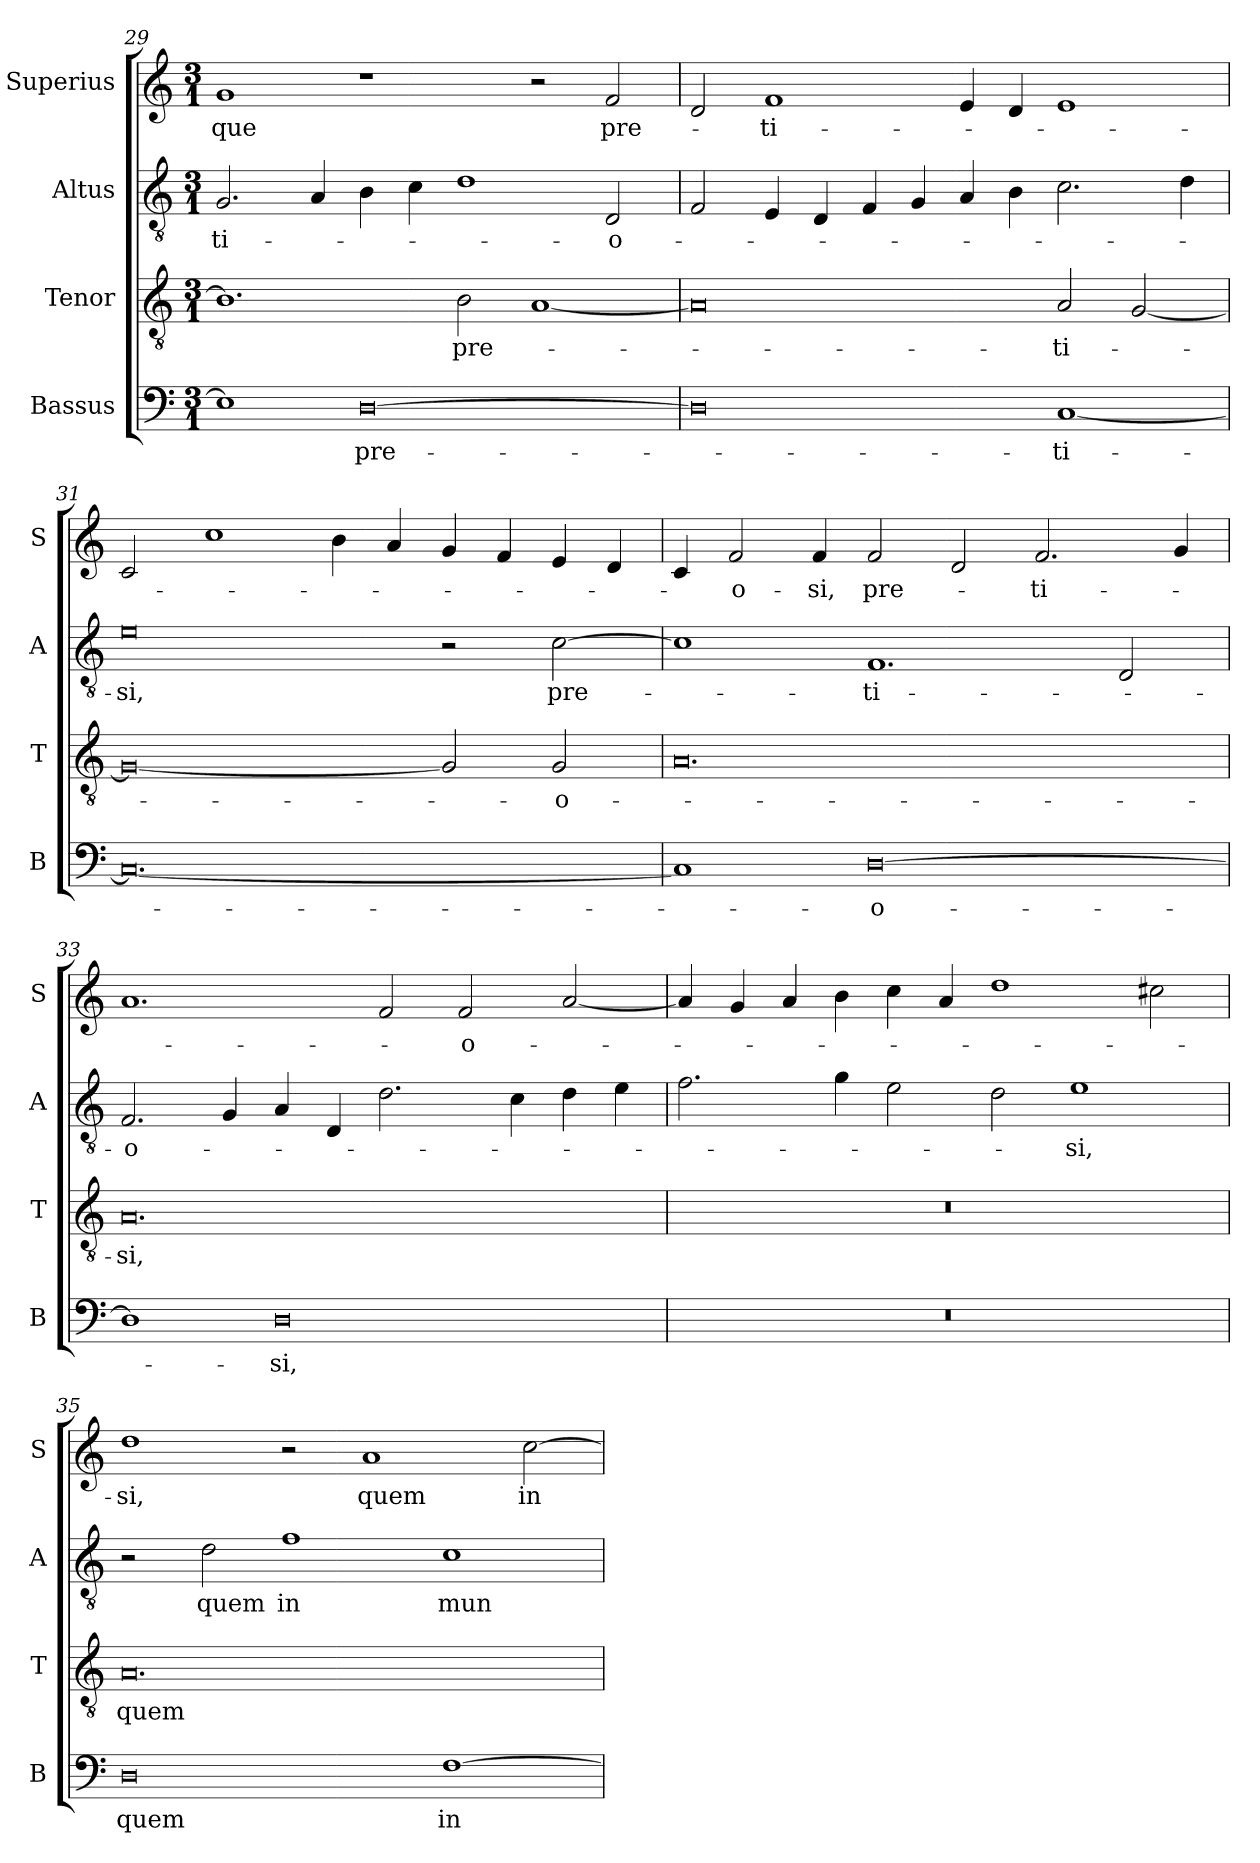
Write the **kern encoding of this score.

**kern	**text	**kern	**text	**kern	**text	**kern	**text
*part4	*part4	*part3	*part3	*part2	*part2	*part1	*part1
*staff4	*staff4	*staff3	*staff3	*staff2	*staff2	*staff1	*staff1
*I"Bassus	*	*I"Tenor	*	*I"Altus	*	*I"Superius	*
*I'B	*	*I'T	*	*I'A	*	*I'S	*
*clefF4	*	*clefGv2	*	*clefGv2	*	*clefG2	*
*k[]	*	*k[]	*	*k[]	*	*k[]	*
*M3/1	*	*M3/1	*	*M3/1	*	*M3/1	*
=29	=29	=29	=29	=29	=29	=29	=29
1E]	.	1.B]	.	2.G	-ti-	1g	-que
.	.	.	.	4A	.	.	.
[0D	pre-	.	.	4B	.	1r	.
.	.	.	.	4c	.	.	.
.	.	2B	pre-	1d	.	.	.
.	.	[1A	.	.	.	2r	.
.	.	.	.	2D	-o-	2f	pre-
=30	=30	=30	=30	=30	=30	=30	=30
0D]	.	0A]	.	2F	.	2d	.
.	.	.	.	4E	.	1f	-ti-
.	.	.	.	4D	.	.	.
.	.	.	.	4F	.	.	.
.	.	.	.	4G	.	.	.
.	.	.	.	4A	.	4e	.
.	.	.	.	4B	.	4d	.
[1C	-ti-	2A	-ti-	2.c	.	1e	.
.	.	[2G	.	.	.	.	.
.	.	.	.	4d	.	.	.
=31	=31	=31	=31	=31	=31	=31	=31
0.C_	.	0G_	.	0e	-si,	2c	.
.	.	.	.	.	.	1cc	.
.	.	.	.	.	.	4b	.
.	.	.	.	.	.	4a	.
.	.	2G]	.	2r	.	4g	.
.	.	.	.	.	.	4f	.
.	.	2G	-o-	[2c	pre-	4e	.
.	.	.	.	.	.	4d	.
=32	=32	=32	=32	=32	=32	=32	=32
1C]	.	0.A	.	1c]	.	4c	.
.	.	.	.	.	.	2f	-o-
.	.	.	.	.	.	4f	-si,
[0D	-o-	.	.	1.F	-ti-	2f	pre-
.	.	.	.	.	.	2d	.
.	.	.	.	.	.	2.f	-ti-
.	.	.	.	2D	.	.	.
.	.	.	.	.	.	4g	.
=33	=33	=33	=33	=33	=33	=33	=33
1D]	.	0.A	-si,	2.F	-o-	1.a	.
.	.	.	.	4G	.	.	.
0D	-si,	.	.	4A	.	.	.
.	.	.	.	4D	.	.	.
.	.	.	.	2.d	.	2f	.
.	.	.	.	.	.	2f	-o-
.	.	.	.	4c	.	.	.
.	.	.	.	4d	.	[2a	.
.	.	.	.	4e	.	.	.
=34	=34	=34	=34	=34	=34	=34	=34
1%3r	.	1%3r	.	2.f	.	4a]	.
.	.	.	.	.	.	4g	.
.	.	.	.	.	.	4a	.
.	.	.	.	4g	.	4b	.
.	.	.	.	2e	.	4cc	.
.	.	.	.	.	.	4a	.
.	.	.	.	2d	.	1dd	.
.	.	.	.	1e	-si,	.	.
.	.	.	.	.	.	2cc#X	.
=35	=35	=35	=35	=35	=35	=35	=35
0D	quem	0.A	quem	2r	.	1dd	-si,
.	.	.	.	2d	quem	.	.
.	.	.	.	1f	in	2r	.
.	.	.	.	.	.	1a	quem
[1F	in	.	.	1c	mun-	.	.
.	.	.	.	.	.	[2cc	in
=	=	=	=	=	=	=	=
*-	*-	*-	*-	*-	*-	*-	*-
